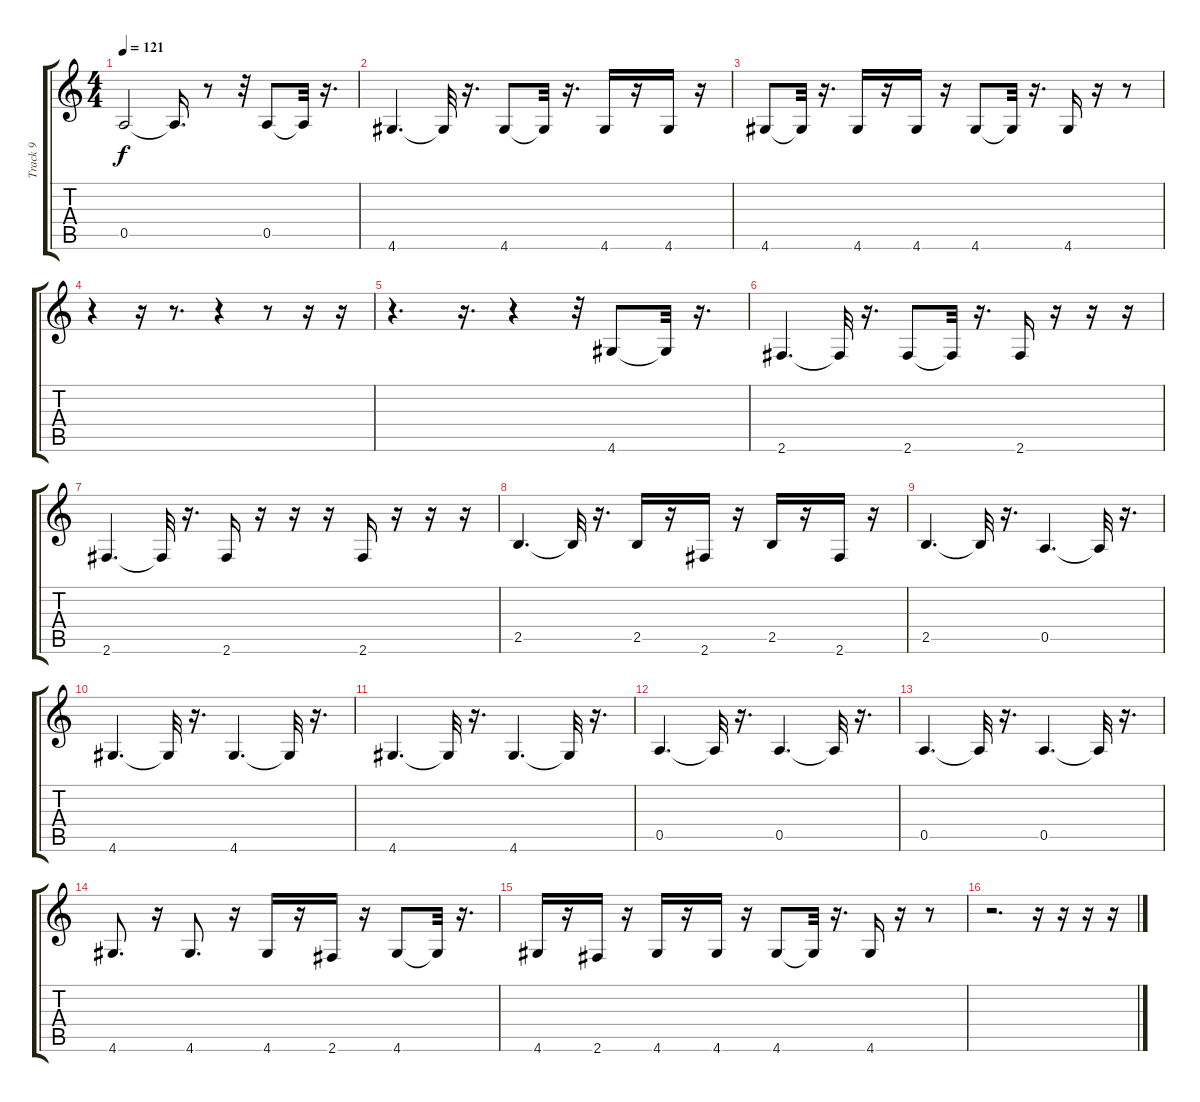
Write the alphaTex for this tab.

\track ("Track 9" "Track 9") {instrument electricbassfinger}
\staff {score tabs}
\tuning (E4 B3 G3 D3 A2 E2) {hide}
\ts (4 4)
\tempo 121
\clef g2
\ks c
0.5.2{dy f} 0.5{t}.16{d} r.8 r.32 0.5.8 0.5{t}.32 r.16{d} |
4.6.4{d} 4.6{t}.32 r.16{d} 4.6.8 4.6{t}.32 r.16{d} 4.6.16 r.16 4.6.16 r.16 |
4.6.8 4.6{t}.32 r.16{d} 4.6.16 r.16 4.6.16 r.16 4.6.8 4.6{t}.32 r.16{d} 4.6.16 r.16 r.8 |
r.4 r.16 r.8{d} r.4 r.8 r.16 r.16 |
r.4{d} r.16{d} r.4 r.32 4.6.8 4.6{t}.32 r.16{d} |
2.6.4{d} 2.6{t}.32 r.16{d} 2.6.8 2.6{t}.32 r.16{d} 2.6.16 r.16 r.16 r.16 |
2.6.4{d} 2.6{t}.32 r.16{d} 2.6.16 r.16 r.16 r.16 2.6.16 r.16 r.16 r.16 |
2.5.4{d} 2.5{t}.32 r.16{d} 2.5.16 r.16 2.6.16 r.16 2.5.16 r.16 2.6.16 r.16 |
2.5.4{d} 2.5{t}.32 r.16{d} 0.5.4{d} 0.5{t}.32 r.16{d} |
4.6.4{d} 4.6{t}.32 r.16{d} 4.6.4{d} 4.6{t}.32 r.16{d} |
4.6.4{d} 4.6{t}.32 r.16{d} 4.6.4{d} 4.6{t}.32 r.16{d} |
0.5.4{d} 0.5{t}.32 r.16{d} 0.5.4{d} 0.5{t}.32 r.16{d} |
0.5.4{d} 0.5{t}.32 r.16{d} 0.5.4{d} 0.5{t}.32 r.16{d} |
4.6.8{d} r.16 4.6.8{d} r.16 4.6.16 r.16 2.6.16 r.16 4.6.8 4.6{t}.32 r.16{d} |
4.6.16 r.16 2.6.16 r.16 4.6.16 r.16 4.6.16 r.16 4.6.8 4.6{t}.32 r.16{d} 4.6.16 r.16 r.8 |
r.2{d} r.16 r.16 r.16 r.16
